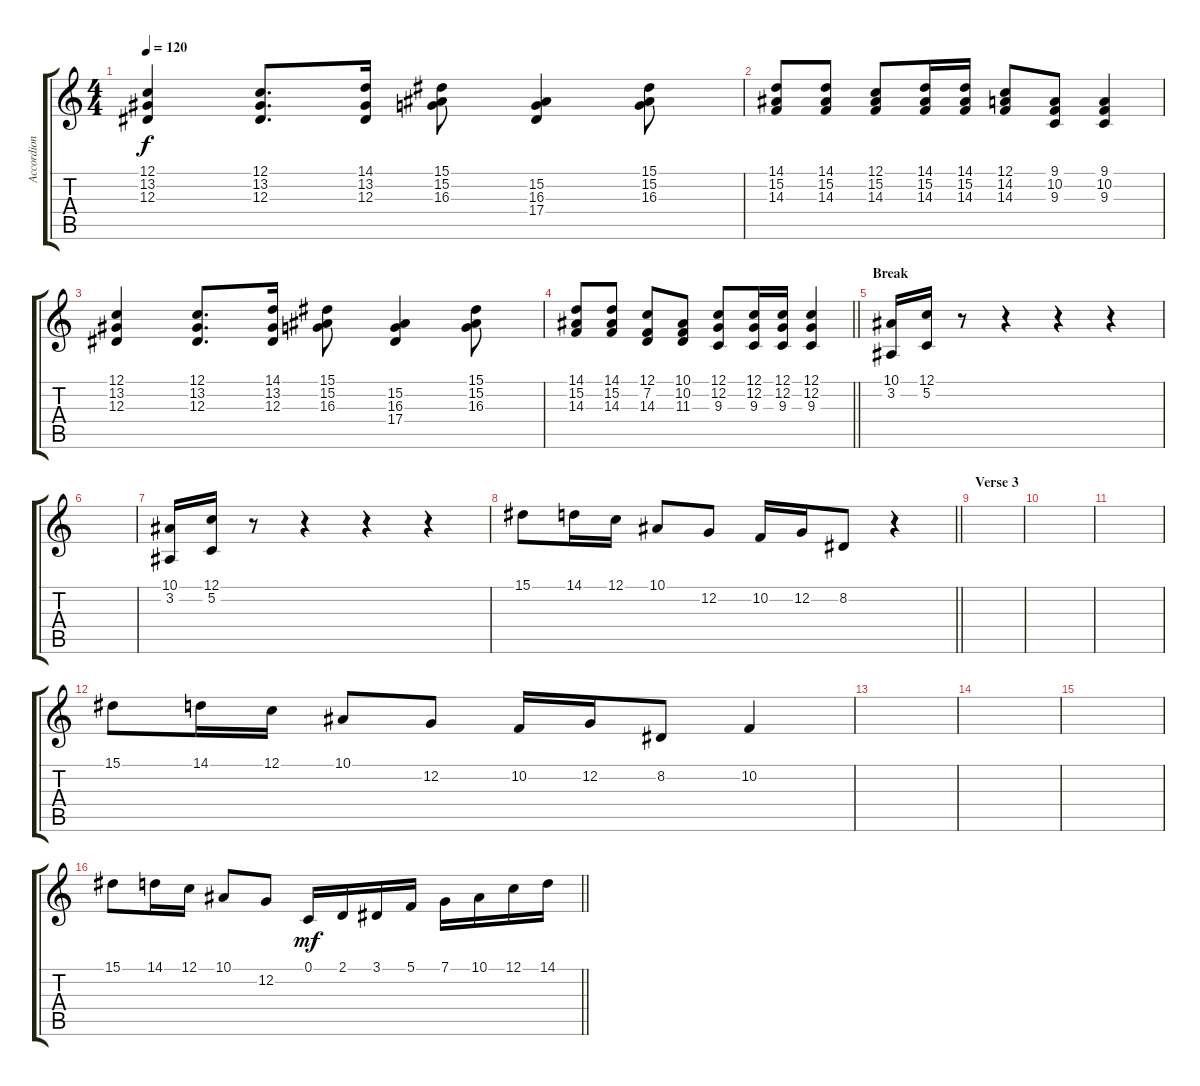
\track ("Accordion" "Accordion") {instrument accordion}
\staff {score tabs}
\tuning (C4 G3 Eb3 Bb2 F2 C2) {hide}
\ts (4 4)
\tempo 120
\clef g2
\ks c
(12.1 13.2 12.3).4{dy f} (12.1 13.2 12.3).8{d} (14.1 13.2 12.3).16 (15.1 15.2 16.3).8 (15.2 16.3 17.4).4 (15.1 15.2 16.3).8 |
(14.1 15.2 14.3).8 (14.1 15.2 14.3).8 (12.1 15.2 14.3).8 (14.1 15.2 14.3).16 (14.1 15.2 14.3).16 (12.1 14.2 14.3).8 (9.1 10.2 9.3).8 (9.1 10.2 9.3).4 |
(12.1 13.2 12.3).4 (12.1 13.2 12.3).8{d} (14.1 13.2 12.3).16 (15.1 15.2 16.3).8 (15.2 16.3 17.4).4 (15.1 15.2 16.3).8 |
\barLineRight lightlight
(14.1 15.2 14.3).8 (14.1 15.2 14.3).8 (12.1 7.2 14.3).8 (10.1 10.2 11.3).8 (12.1 12.2 9.3).8 (12.1 12.2 9.3).16 (12.1 12.2 9.3).16 (12.1 12.2 9.3).4 |
\section ("" "Break")
(10.1 3.2).16 (12.1 5.2).16 r.8 r.4 r.4 r.4 |
|
(10.1 3.2).16 (12.1 5.2).16 r.8 r.4 r.4 r.4 |
\barLineRight lightlight
15.1.8 14.1.16 12.1.16 10.1.8 12.2.8 10.2.16 12.2.16 8.2.8 r.4 |
\section ("" "Verse 3")
|
|
|
15.1.8 14.1.16 12.1.16 10.1.8 12.2.8 10.2.16 12.2.16 8.2.8 10.2.4 |
|
|
|
\barLineRight lightlight
15.1.8 14.1.16 12.1.16 10.1.8 12.2.8 0.1.16{dy mf} 2.1.16 3.1.16 5.1.16 7.1.16 10.1.16 12.1.16 14.1.16
